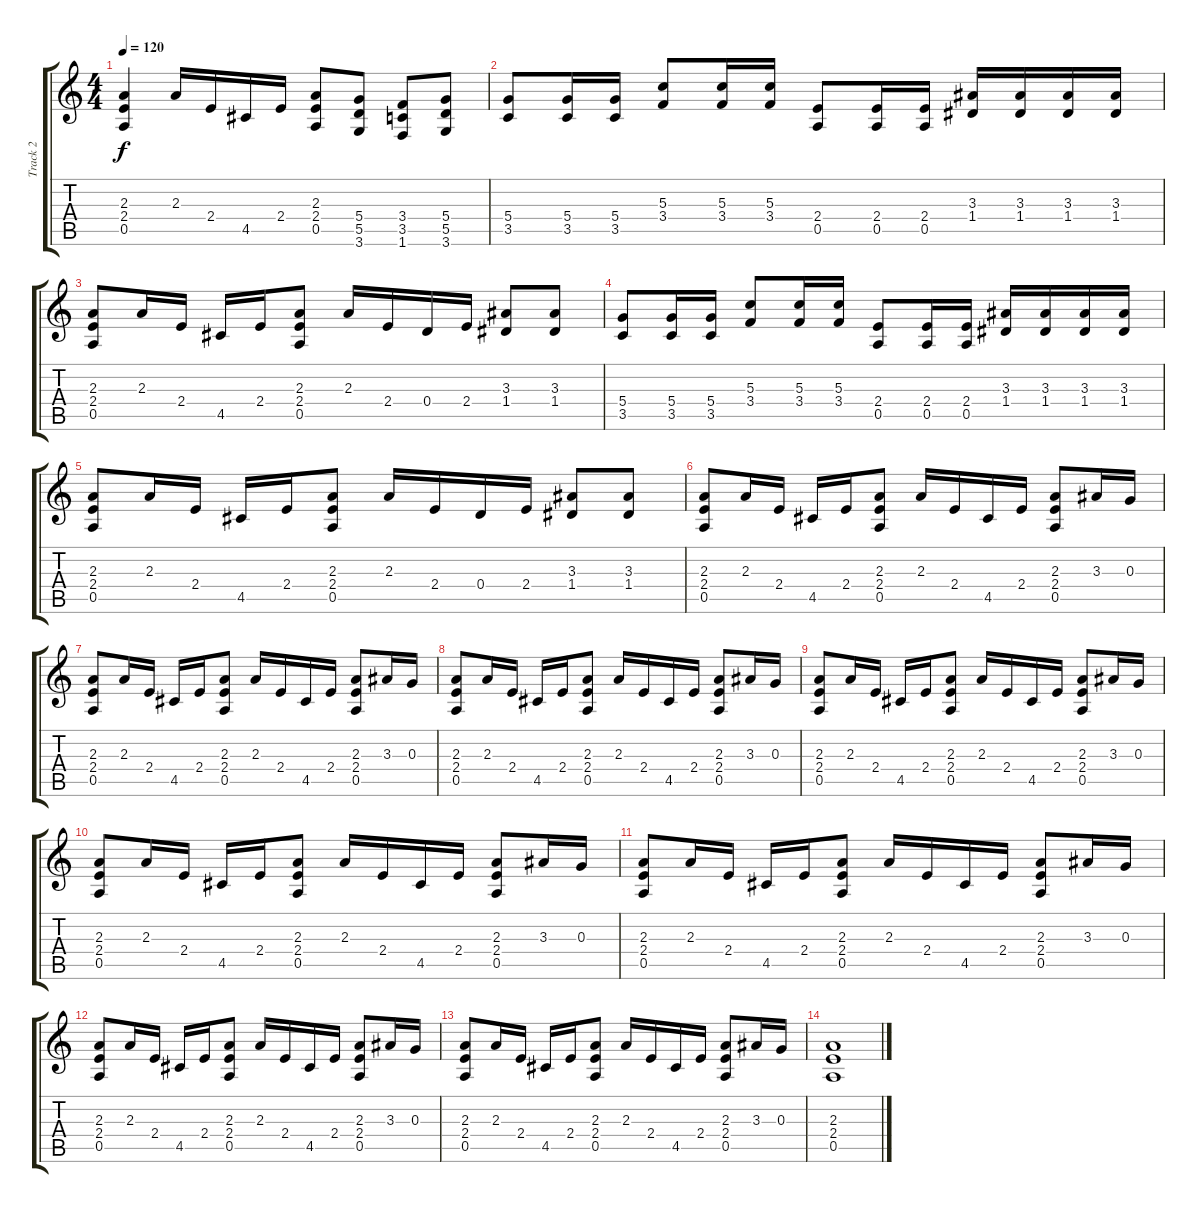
\track ("Track 2" "Track 2") {instrument distortionguitar}
\staff {score tabs}
\tuning (E4 B3 G3 D3 A2 E2) {hide}
\ts (4 4)
\tempo 120
\clef g2
\ks c
(2.3 2.4 0.5).4{dy f} 2.3.16 2.4.16 4.5.16 2.4.16 (2.3 2.4 0.5).8 (5.4 5.5 3.6).8 (3.4 3.5 1.6).8 (5.4 5.5 3.6).8 |
(5.4 3.5).8 (5.4 3.5).16 (5.4 3.5).16 (5.3 3.4).8 (5.3 3.4).16 (5.3 3.4).16 (2.4 0.5).8 (2.4 0.5).16 (2.4 0.5).16 (3.3 1.4).16 (3.3 1.4).16 (3.3 1.4).16 (3.3 1.4).16 |
(2.3 2.4 0.5).8 2.3.16 2.4.16 4.5.16 2.4.16 (2.3 2.4 0.5).8 2.3.16 2.4.16 0.4.16 2.4.16 (3.3 1.4).8 (3.3 1.4).8 |
(5.4 3.5).8 (5.4 3.5).16 (5.4 3.5).16 (5.3 3.4).8 (5.3 3.4).16 (5.3 3.4).16 (2.4 0.5).8 (2.4 0.5).16 (2.4 0.5).16 (3.3 1.4).16 (3.3 1.4).16 (3.3 1.4).16 (3.3 1.4).16 |
(2.3 2.4 0.5).8 2.3.16 2.4.16 4.5.16 2.4.16 (2.3 2.4 0.5).8 2.3.16 2.4.16 0.4.16 2.4.16 (3.3 1.4).8 (3.3 1.4).8 |
(2.3 2.4 0.5).8 2.3.16 2.4.16 4.5.16 2.4.16 (2.3 2.4 0.5).8 2.3.16 2.4.16 4.5.16 2.4.16 (2.3 2.4 0.5).8 3.3.16 0.3.16 |
(2.3 2.4 0.5).8 2.3.16 2.4.16 4.5.16 2.4.16 (2.3 2.4 0.5).8 2.3.16 2.4.16 4.5.16 2.4.16 (2.3 2.4 0.5).8 3.3.16 0.3.16 |
(2.3 2.4 0.5).8 2.3.16 2.4.16 4.5.16 2.4.16 (2.3 2.4 0.5).8 2.3.16 2.4.16 4.5.16 2.4.16 (2.3 2.4 0.5).8 3.3.16 0.3.16 |
(2.3 2.4 0.5).8 2.3.16 2.4.16 4.5.16 2.4.16 (2.3 2.4 0.5).8 2.3.16 2.4.16 4.5.16 2.4.16 (2.3 2.4 0.5).8 3.3.16 0.3.16 |
(2.3 2.4 0.5).8 2.3.16 2.4.16 4.5.16 2.4.16 (2.3 2.4 0.5).8 2.3.16 2.4.16 4.5.16 2.4.16 (2.3 2.4 0.5).8 3.3.16 0.3.16 |
(2.3 2.4 0.5).8 2.3.16 2.4.16 4.5.16 2.4.16 (2.3 2.4 0.5).8 2.3.16 2.4.16 4.5.16 2.4.16 (2.3 2.4 0.5).8 3.3.16 0.3.16 |
(2.3 2.4 0.5).8 2.3.16 2.4.16 4.5.16 2.4.16 (2.3 2.4 0.5).8 2.3.16 2.4.16 4.5.16 2.4.16 (2.3 2.4 0.5).8 3.3.16 0.3.16 |
(2.3 2.4 0.5).8 2.3.16 2.4.16 4.5.16 2.4.16 (2.3 2.4 0.5).8 2.3.16 2.4.16 4.5.16 2.4.16 (2.3 2.4 0.5).8 3.3.16 0.3.16 |
(2.3 2.4 0.5).1
